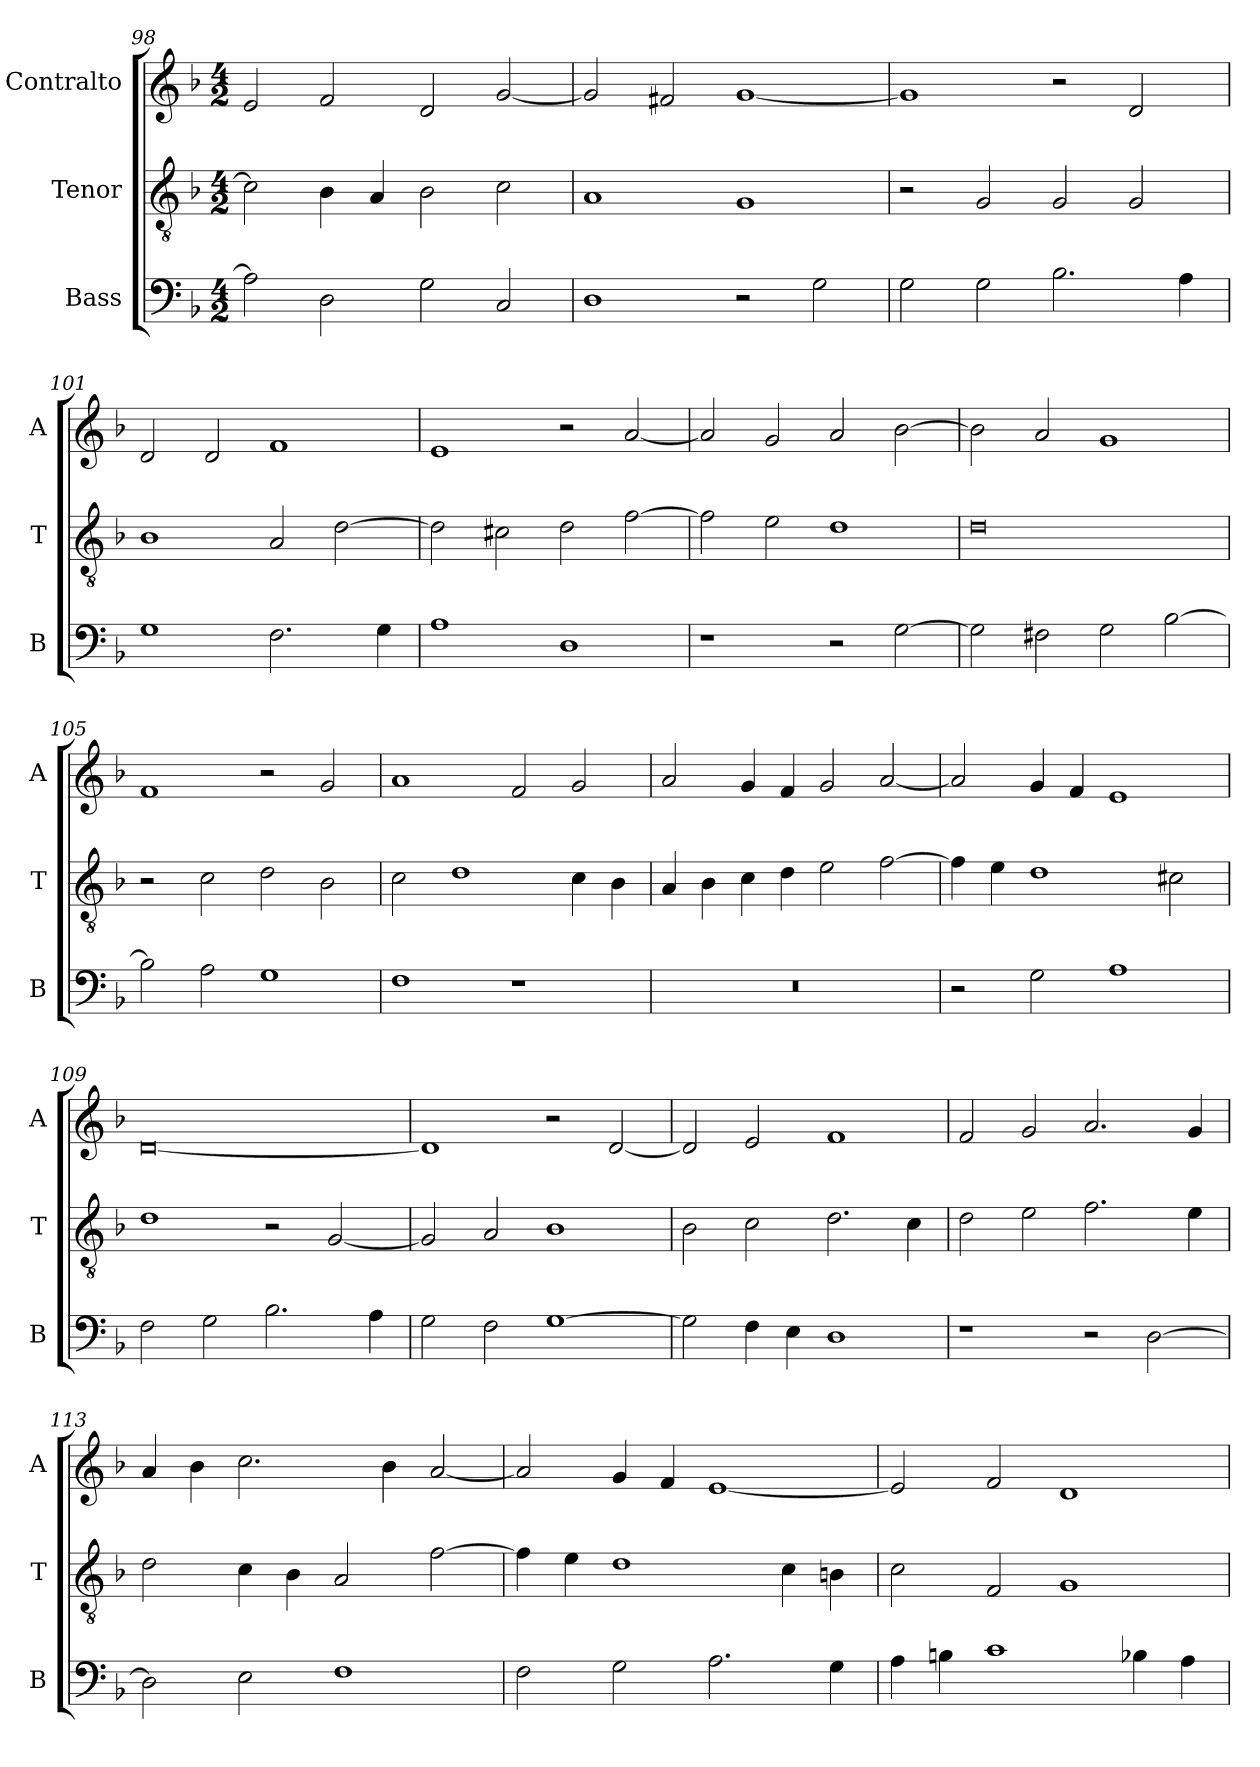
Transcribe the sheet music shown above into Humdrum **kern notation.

**kern	**kern	**kern
*part3	*part2	*part1
*staff3	*staff2	*staff1
*I"Bass	*I"Tenor	*I"Contralto
*I'B	*I'T	*I'A
*clefF4	*clefGv2	*clefG2
*k[b-]	*k[b-]	*k[b-]
*G:dor	*G:dor	*G:dor
*M4/2	*M4/2	*M4/2
=98	=98	=98
2A]	2c]	2e
2D	4B-	2f
.	4A	.
2G	2B-	2d
2C	2c	[2g
=99	=99	=99
1D	1A	2g]
.	.	2f#X
2r	1G	[1g
2G	.	.
=100	=100	=100
2G	2r	1g]
2G	2G	.
2.B-	2G	2r
.	2G	2d
4A	.	.
=101	=101	=101
1G	1B-	2d
.	.	2d
2.F	2A	1f
.	[2d	.
4G	.	.
=102	=102	=102
1A	2d]	1e
.	2c#X	.
1D	2d	2r
.	[2f	[2a
=103	=103	=103
1r	2f]	2a]
.	2e	2g
2r	1d	2a
[2G	.	[2b-
=104	=104	=104
2G]	0d	2b-]
2F#X	.	2a
2G	.	1g
[2B-	.	.
=105	=105	=105
2B-]	2r	1f
2A	2c	.
1G	2d	2r
.	2B-	2g
=106	=106	=106
1F	2c	1a
.	1d	.
1r	.	2f
.	4c	2g
.	4B-	.
=107	=107	=107
0r	4A	2a
.	4B-	.
.	4c	4g
.	4d	4f
.	2e	2g
.	[2f	[2a
=108	=108	=108
2r	4f]	2a]
.	4e	.
2G	1d	4g
.	.	4f
1A	.	1e
.	2c#X	.
=109	=109	=109
2F	1d	[0d
2G	.	.
2.B-	2r	.
.	[2G	.
4A	.	.
=110	=110	=110
2G	2G]	1d]
2F	2A	.
[1G	1B-	2r
.	.	[2d
=111	=111	=111
2G]	2B-	2d]
4F	2c	2e
4E	.	.
1D	2.d	1f
.	4c	.
=112	=112	=112
1r	2d	2f
.	2e	2g
2r	2.f	2.a
[2D	.	.
.	4e	4g
=113	=113	=113
2D]	2d	4a
.	.	4b-
2E	4c	2.cc
.	4B-	.
1F	2A	.
.	.	4b-
.	[2f	[2a
=114	=114	=114
2F	4f]	2a]
.	4e	.
2G	1d	4g
.	.	4f
2.A	.	[1e
.	4c	.
4G	4Bn	.
=115	=115	=115
4A	2c	2e]
4Bn	.	.
1c	2F	2f
.	1G	1d
4B-X	.	.
4A	.	.
=	=	=
*-	*-	*-
